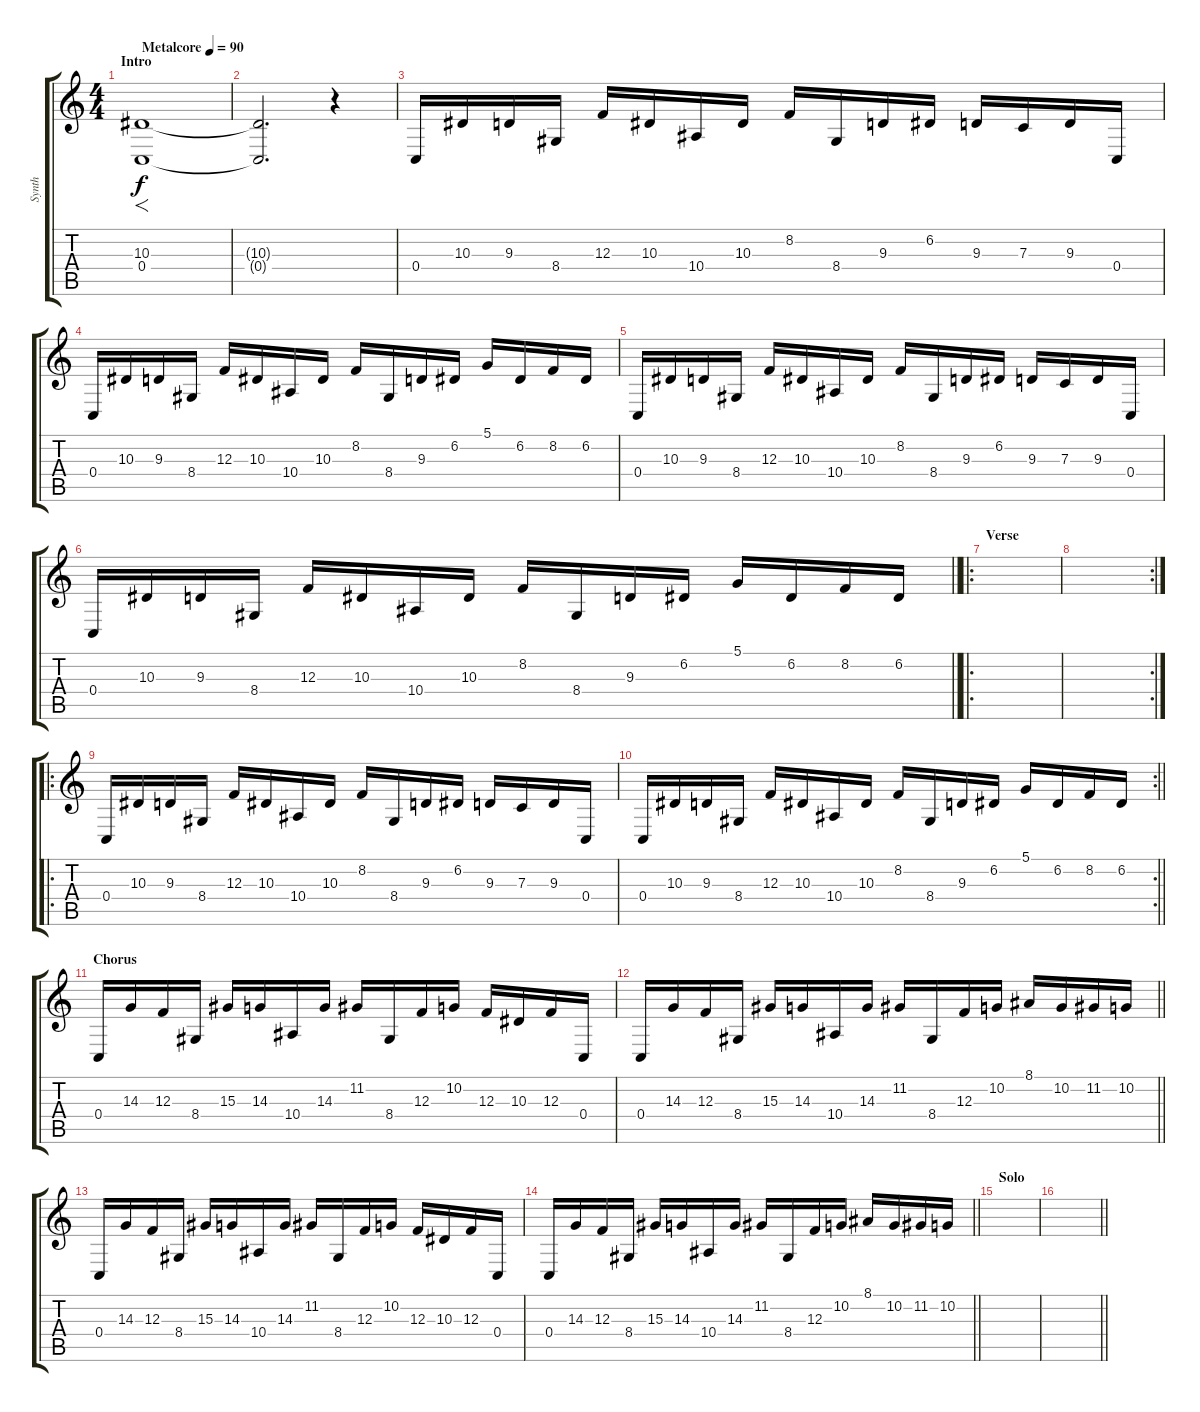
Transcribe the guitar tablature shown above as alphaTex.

\track ("Synth" "Synth") {instrument lead2sawtooth}
\staff {score tabs}
\tuning (D4 A3 F3 C3 G2 C2) {hide}
\ts (4 4)
\section ("" "Intro")
\tempo (90 "Metalcore")
\clef g2
\ks c
(10.3 0.4).1{f dy f instrument lead2sawtooth} |
(10.3{t} 0.4{t}).2{d} r.4 |
0.4.16 10.3.16 9.3.16 8.4.16 12.3.16 10.3.16 10.4.16 10.3.16 8.2.16 8.4.16 9.3.16 6.2.16 9.3.16 7.3.16 9.3.16 0.4.16 |
0.4.16 10.3.16 9.3.16 8.4.16 12.3.16 10.3.16 10.4.16 10.3.16 8.2.16 8.4.16 9.3.16 6.2.16 5.1.16 6.2.16 8.2.16 6.2.16 |
0.4.16 10.3.16 9.3.16 8.4.16 12.3.16 10.3.16 10.4.16 10.3.16 8.2.16 8.4.16 9.3.16 6.2.16 9.3.16 7.3.16 9.3.16 0.4.16 |
\barLineRight lightlight
0.4.16 10.3.16 9.3.16 8.4.16 12.3.16 10.3.16 10.4.16 10.3.16 8.2.16 8.4.16 9.3.16 6.2.16 5.1.16 6.2.16 8.2.16 6.2.16 |
\ro
\section ("" "Verse")
|
\rc 2
|
\ro
0.4.16 10.3.16 9.3.16 8.4.16 12.3.16 10.3.16 10.4.16 10.3.16 8.2.16 8.4.16 9.3.16 6.2.16 9.3.16 7.3.16 9.3.16 0.4.16 |
\rc 2
\barLineRight lightlight
0.4.16 10.3.16 9.3.16 8.4.16 12.3.16 10.3.16 10.4.16 10.3.16 8.2.16 8.4.16 9.3.16 6.2.16 5.1.16 6.2.16 8.2.16 6.2.16 |
\section ("" "Chorus")
0.4.16 14.3.16 12.3.16 8.4.16 15.3.16 14.3.16 10.4.16 14.3.16 11.2.16 8.4.16 12.3.16 10.2.16 12.3.16 10.3.16 12.3.16 0.4.16 |
\barLineRight lightlight
0.4.16 14.3.16 12.3.16 8.4.16 15.3.16 14.3.16 10.4.16 14.3.16 11.2.16 8.4.16 12.3.16 10.2.16 8.1.16 10.2.16 11.2.16 10.2.16 |
0.4.16 14.3.16 12.3.16 8.4.16 15.3.16 14.3.16 10.4.16 14.3.16 11.2.16 8.4.16 12.3.16 10.2.16 12.3.16 10.3.16 12.3.16 0.4.16 |
\barLineRight lightlight
0.4.16 14.3.16 12.3.16 8.4.16 15.3.16 14.3.16 10.4.16 14.3.16 11.2.16 8.4.16 12.3.16 10.2.16 8.1.16 10.2.16 11.2.16 10.2.16 |
\section ("" "Solo")
|
\barLineRight lightlight
